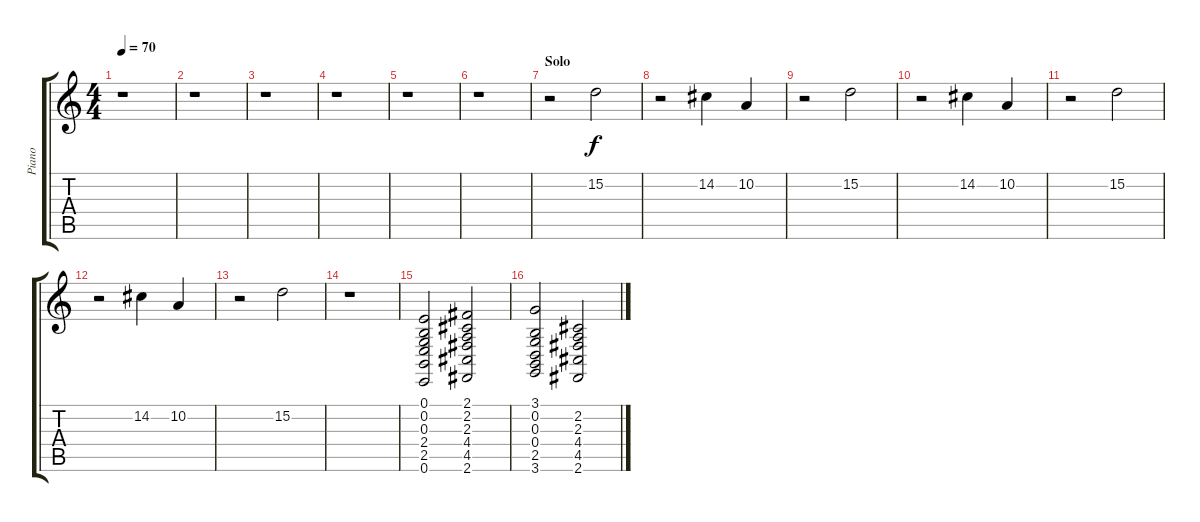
\track ("Piano" "Piano") {instrument acousticgrandpiano}
\staff {score tabs}
\tuning (E4 B3 G3 D3 A2 E2) {hide}
\ts (4 4)
\tempo 70
\clef g2
\ks c
r.1{dy f} |
r.1 |
r.1 |
r.1 |
r.1 |
r.1 |
\section ("" "Solo")
r.2 15.2.2 |
r.2 14.2.4 10.2.4 |
r.2 15.2.2 |
r.2 14.2.4 10.2.4 |
r.2 15.2.2 |
r.2 14.2.4 10.2.4 |
r.2 15.2.2 |
r.1 |
(0.1 0.2 0.3 2.4 2.5 0.6).2 (2.1 2.2 2.3 4.4 4.5 2.6).2 |
(3.1 0.2 0.3 0.4 2.5 3.6).2 (2.2 2.3 4.4 4.5 2.6).2
